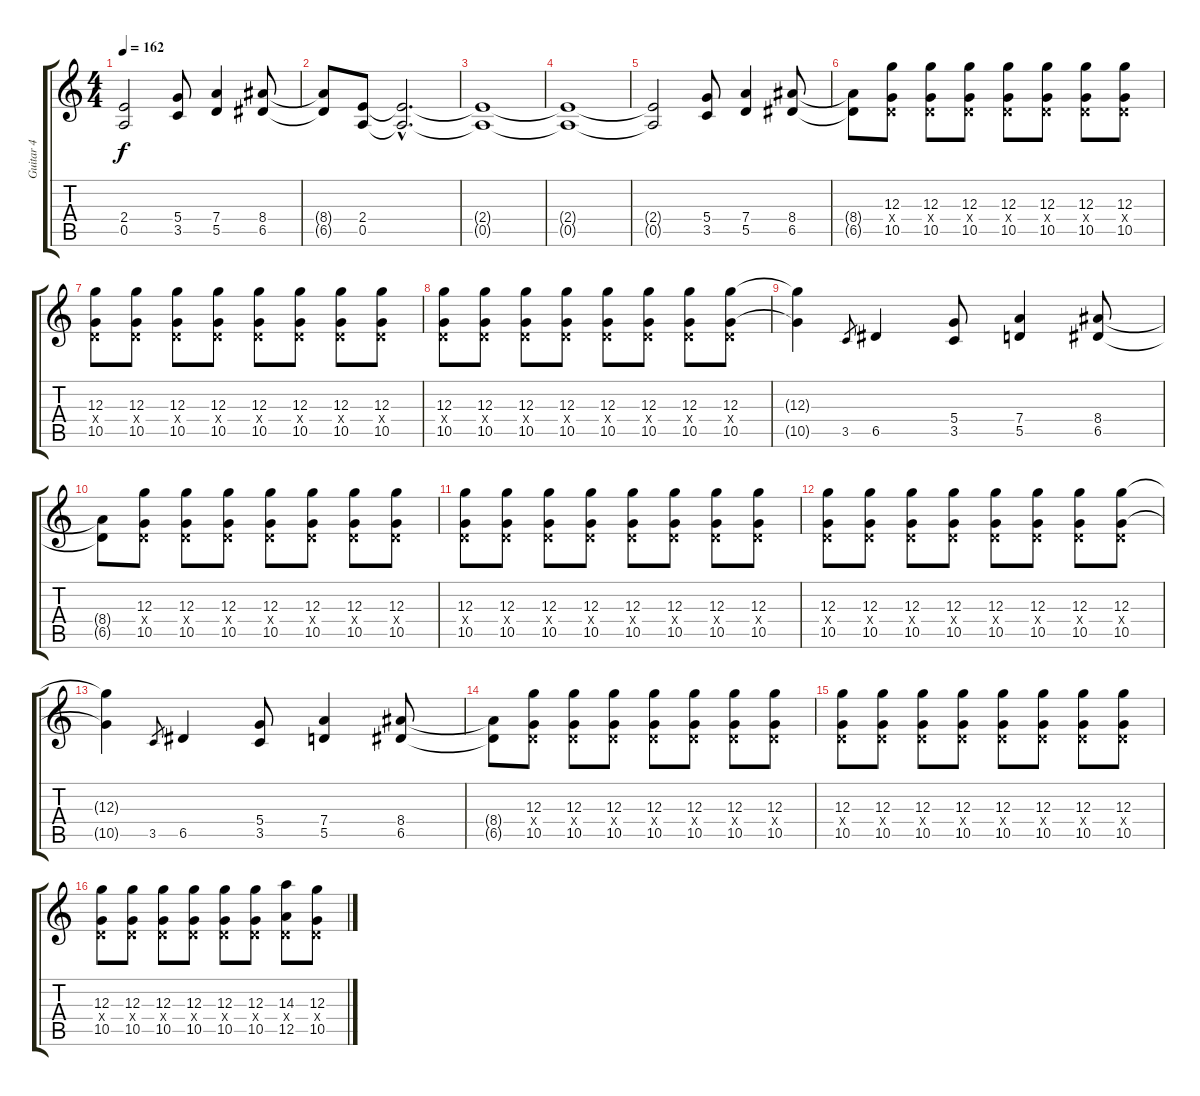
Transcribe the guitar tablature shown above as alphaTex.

\track ("Guitar 4" "Guitar 4") {instrument overdrivenguitar}
\staff {score tabs}
\tuning (E4 B3 G3 D3 A2 E2) {hide}
\ts (4 4)
\tempo 162
\clef g2
\ks c
(2.4{t} 0.5{t}).2{dy f} (5.4 3.5).8 (7.4 5.5).4 (8.4 6.5).8 |
(8.4{t} 6.5{t}).8 (2.4 0.5).8 (2.4{hac t} 0.5{hac t}).2{d} |
(2.4{t} 0.5{t}).1 |
(2.4{t} 0.5{t}).1 |
(2.4{t} 0.5{t}).2 (5.4 3.5).8 (7.4 5.5).4 (8.4 6.5).8 |
(8.4{t} 6.5{t}).8 (12.3 0.4{x} 10.5).8 (12.3 0.4{x} 10.5).8 (12.3 0.4{x} 10.5).8 (12.3 0.4{x} 10.5).8 (12.3 0.4{x} 10.5).8 (12.3 0.4{x} 10.5).8 (12.3 0.4{x} 10.5).8 |
(12.3 0.4{x} 10.5).8 (12.3 0.4{x} 10.5).8 (12.3 0.4{x} 10.5).8 (12.3 0.4{x} 10.5).8 (12.3 0.4{x} 10.5).8 (12.3 0.4{x} 10.5).8 (12.3 0.4{x} 10.5).8 (12.3 0.4{x} 10.5).8 |
(12.3 0.4{x} 10.5).8 (12.3 0.4{x} 10.5).8 (12.3 0.4{x} 10.5).8 (12.3 0.4{x} 10.5).8 (12.3 0.4{x} 10.5).8 (12.3 0.4{x} 10.5).8 (12.3 0.4{x} 10.5).8 (12.3 0.4{x} 10.5).8 |
(12.3{t} 10.5{t}).4 3.5.8{gr} 6.5.4 (5.4 3.5).8 (7.4 5.5).4 (8.4 6.5).8 |
(8.4{t} 6.5{t}).8 (12.3 0.4{x} 10.5).8 (12.3 0.4{x} 10.5).8 (12.3 0.4{x} 10.5).8 (12.3 0.4{x} 10.5).8 (12.3 0.4{x} 10.5).8 (12.3 0.4{x} 10.5).8 (12.3 0.4{x} 10.5).8 |
(12.3 0.4{x} 10.5).8 (12.3 0.4{x} 10.5).8 (12.3 0.4{x} 10.5).8 (12.3 0.4{x} 10.5).8 (12.3 0.4{x} 10.5).8 (12.3 0.4{x} 10.5).8 (12.3 0.4{x} 10.5).8 (12.3 0.4{x} 10.5).8 |
(12.3 0.4{x} 10.5).8 (12.3 0.4{x} 10.5).8 (12.3 0.4{x} 10.5).8 (12.3 0.4{x} 10.5).8 (12.3 0.4{x} 10.5).8 (12.3 0.4{x} 10.5).8 (12.3 0.4{x} 10.5).8 (12.3 0.4{x} 10.5).8 |
(12.3{t} 10.5{t}).4 3.5.8{gr} 6.5.4 (5.4 3.5).8 (7.4 5.5).4 (8.4 6.5).8 |
(8.4{t} 6.5{t}).8 (12.3 0.4{x} 10.5).8 (12.3 0.4{x} 10.5).8 (12.3 0.4{x} 10.5).8 (12.3 0.4{x} 10.5).8 (12.3 0.4{x} 10.5).8 (12.3 0.4{x} 10.5).8 (12.3 0.4{x} 10.5).8 |
(12.3 0.4{x} 10.5).8 (12.3 0.4{x} 10.5).8 (12.3 0.4{x} 10.5).8 (12.3 0.4{x} 10.5).8 (12.3 0.4{x} 10.5).8 (12.3 0.4{x} 10.5).8 (12.3 0.4{x} 10.5).8 (12.3 0.4{x} 10.5).8 |
(12.3 0.4{x} 10.5).8 (12.3 0.4{x} 10.5).8 (12.3 0.4{x} 10.5).8 (12.3 0.4{x} 10.5).8 (12.3 0.4{x} 10.5).8 (12.3 0.4{x} 10.5).8 (14.3 0.4{x} 12.5).8 (12.3 0.4{x} 10.5).8
